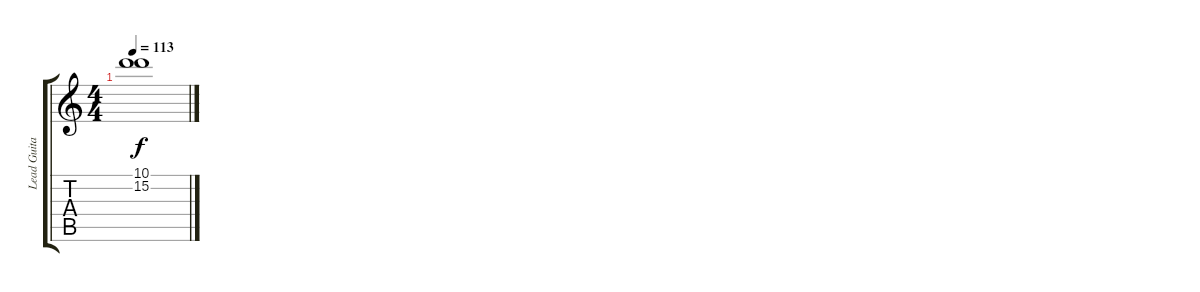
\track ("Lead Guitar" "Lead Guita") {instrument distortionguitar}
\staff {score tabs}
\tuning (E4 B3 G3 D3 A2 E2) {hide}
\ts (4 4)
\tempo 113
\clef g2
\ks c
(10.1{t} 15.2{t}).1{dy f}
